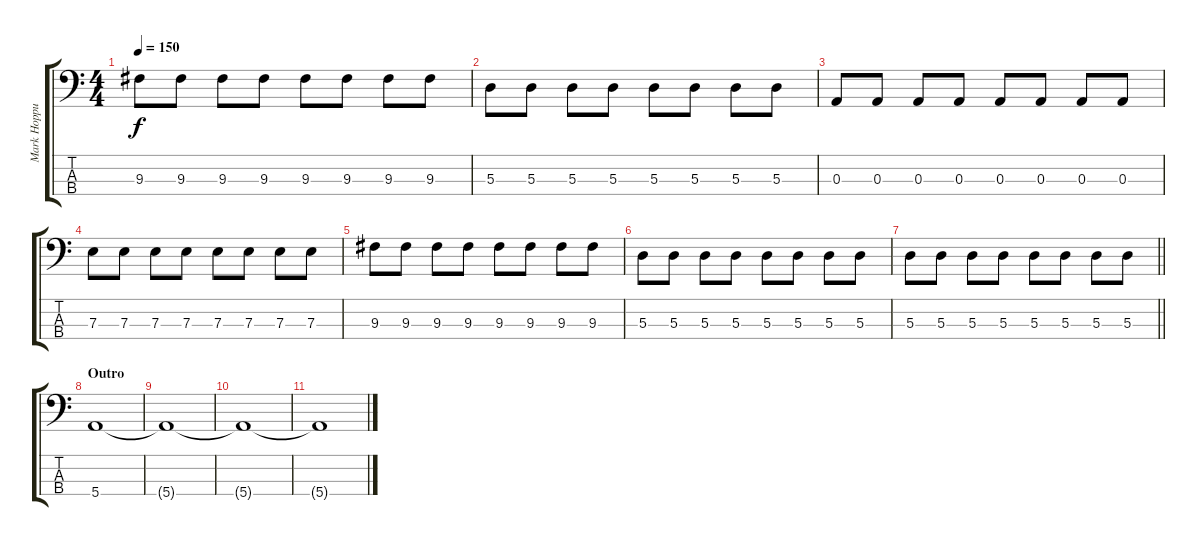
\track ("Mark Hoppus - Vocals" "Mark Hoppu") {instrument electricbasspick}
\staff {score tabs}
\tuning (G2 D2 A1 E1) {hide}
\ts (4 4)
\tempo 150
\clef f4
\ks c
9.3.8{dy f} 9.3.8 9.3.8 9.3.8 9.3.8 9.3.8 9.3.8 9.3.8 |
5.3.8 5.3.8 5.3.8 5.3.8 5.3.8 5.3.8 5.3.8 5.3.8 |
0.3.8 0.3.8 0.3.8 0.3.8 0.3.8 0.3.8 0.3.8 0.3.8 |
7.3.8 7.3.8 7.3.8 7.3.8 7.3.8 7.3.8 7.3.8 7.3.8 |
9.3.8 9.3.8 9.3.8 9.3.8 9.3.8 9.3.8 9.3.8 9.3.8 |
5.3.8 5.3.8 5.3.8 5.3.8 5.3.8 5.3.8 5.3.8 5.3.8 |
\barLineRight lightlight
5.3.8 5.3.8 5.3.8 5.3.8 5.3.8 5.3.8 5.3.8 5.3.8 |
\section ("" "Outro")
5.4.1 |
5.4{t}.1 |
5.4{t}.1 |
5.4{t}.1
